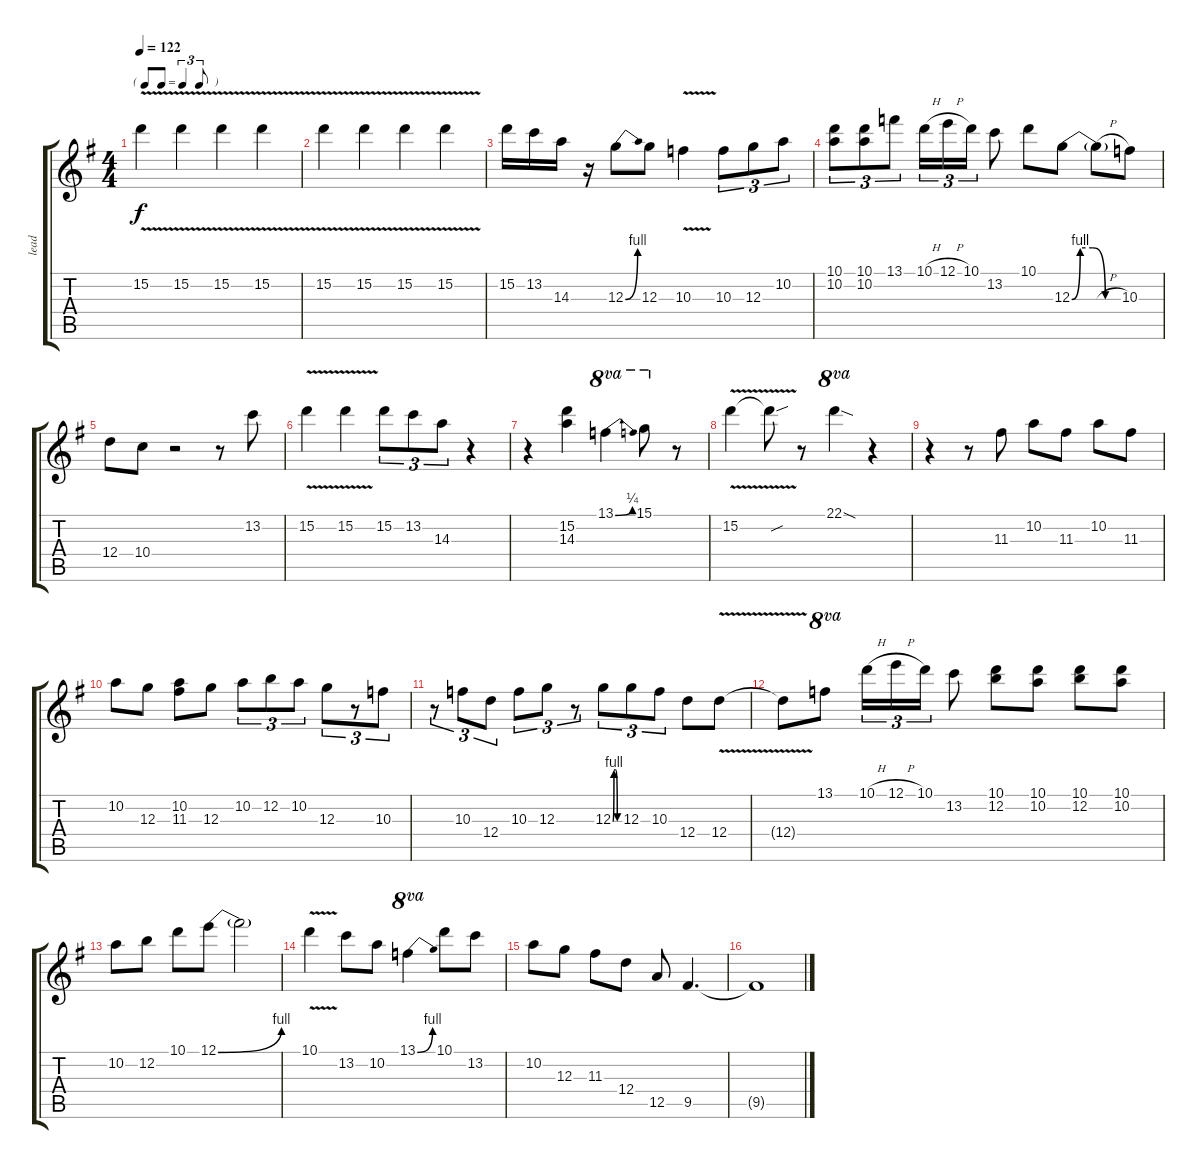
\track ("lead" "lead") {instrument distortionguitar}
\staff {score tabs}
\tuning (E4 B3 G3 D3 A2 E2) {hide}
\ts (4 4)
\tf triplet8th
\tempo 122
\clef g2
\ks g
15.2{v}.4{dy f} 15.2{v}.4 15.2{v}.4 15.2{v}.4 |
15.2{v}.4 15.2{v}.4 15.2{v}.4 15.2{v}.4 |
15.2.16 13.2.16 14.3.16 r.16 12.3{be (bend 0 0 60 4)}.8 12.3.8 10.3{v}.4 10.3.8{tu (3 2)} 12.3.8{tu (3 2)} 10.2.8{tu (3 2)} |
(10.1 10.2).8{tu (3 2)} (10.1 10.2).8{tu (3 2)} 13.1.8{tu (3 2)} 10.1{h}.16{tu (3 2)} 12.1{h}.16{tu (3 2)} 10.1.16{tu (3 2)} 13.2.8 10.1.8 12.3{be (custom 0 0 10 4 25 4 40 0 60 0)}.8 12.3{h t}.8 10.3.8 |
12.4.8 10.4.8 r.2 r.8 13.2.8 |
15.2{v}.4 15.2{v}.4 15.2.8{tu (3 2)} 13.2.8{tu (3 2)} 14.3.8{tu (3 2)} r.4 |
r.4 (15.2 14.3).4 13.1{be (bend 0 0 60 1)}.4{ot 8va} 15.1.8{ot 8va} r.8 |
15.2{v}.4 15.2{sou t}.8 r.8 22.1{sod}.4{ot 8va} r.4 |
r.4 r.8 11.3.8 10.2.8 11.3.8 10.2.8 11.3.8 |
10.2.8 12.3.8 (10.2 11.3).8 12.3.8 10.2.8{tu (3 2)} 12.2.8{tu (3 2)} 10.2.8{tu (3 2)} 12.3.8{tu (3 2)} r.8{tu (3 2)} 10.3.8{tu (3 2)} |
r.8{tu (3 2)} 10.3.8{tu (3 2)} 12.4.8{tu (3 2)} 10.3.8{tu (3 2)} 12.3.8{tu (3 2)} r.8{tu (3 2)} 12.3{be (custom 0 0 10 4 25 4 40 0 60 0)}.8{tu (3 2)} 12.3.8{tu (3 2)} 10.3.8{tu (3 2)} 12.4.8 12.4{v}.8 |
12.4{v t}.8 13.1.8{ot 8va} 10.1{h}.16{tu (3 2)} 12.1{h}.16{tu (3 2)} 10.1.16{tu (3 2)} 13.2.8 (10.1 12.2).8 (10.1 10.2).8 (10.1 12.2).8 (10.1 10.2).8 |
10.2.8 12.2.8 10.1.8 12.1{be (bend 0 0 60 4)}.8 12.1{t}.2 |
10.1{v}.4 13.2.8 10.2.8 13.1{be (bend 0 0 60 4)}.4{ot 8va} 10.1.8 13.2.8 |
10.2.8 12.3.8 11.3.8 12.4.8 12.5.8 9.5.4{d} |
9.5{t}.1
